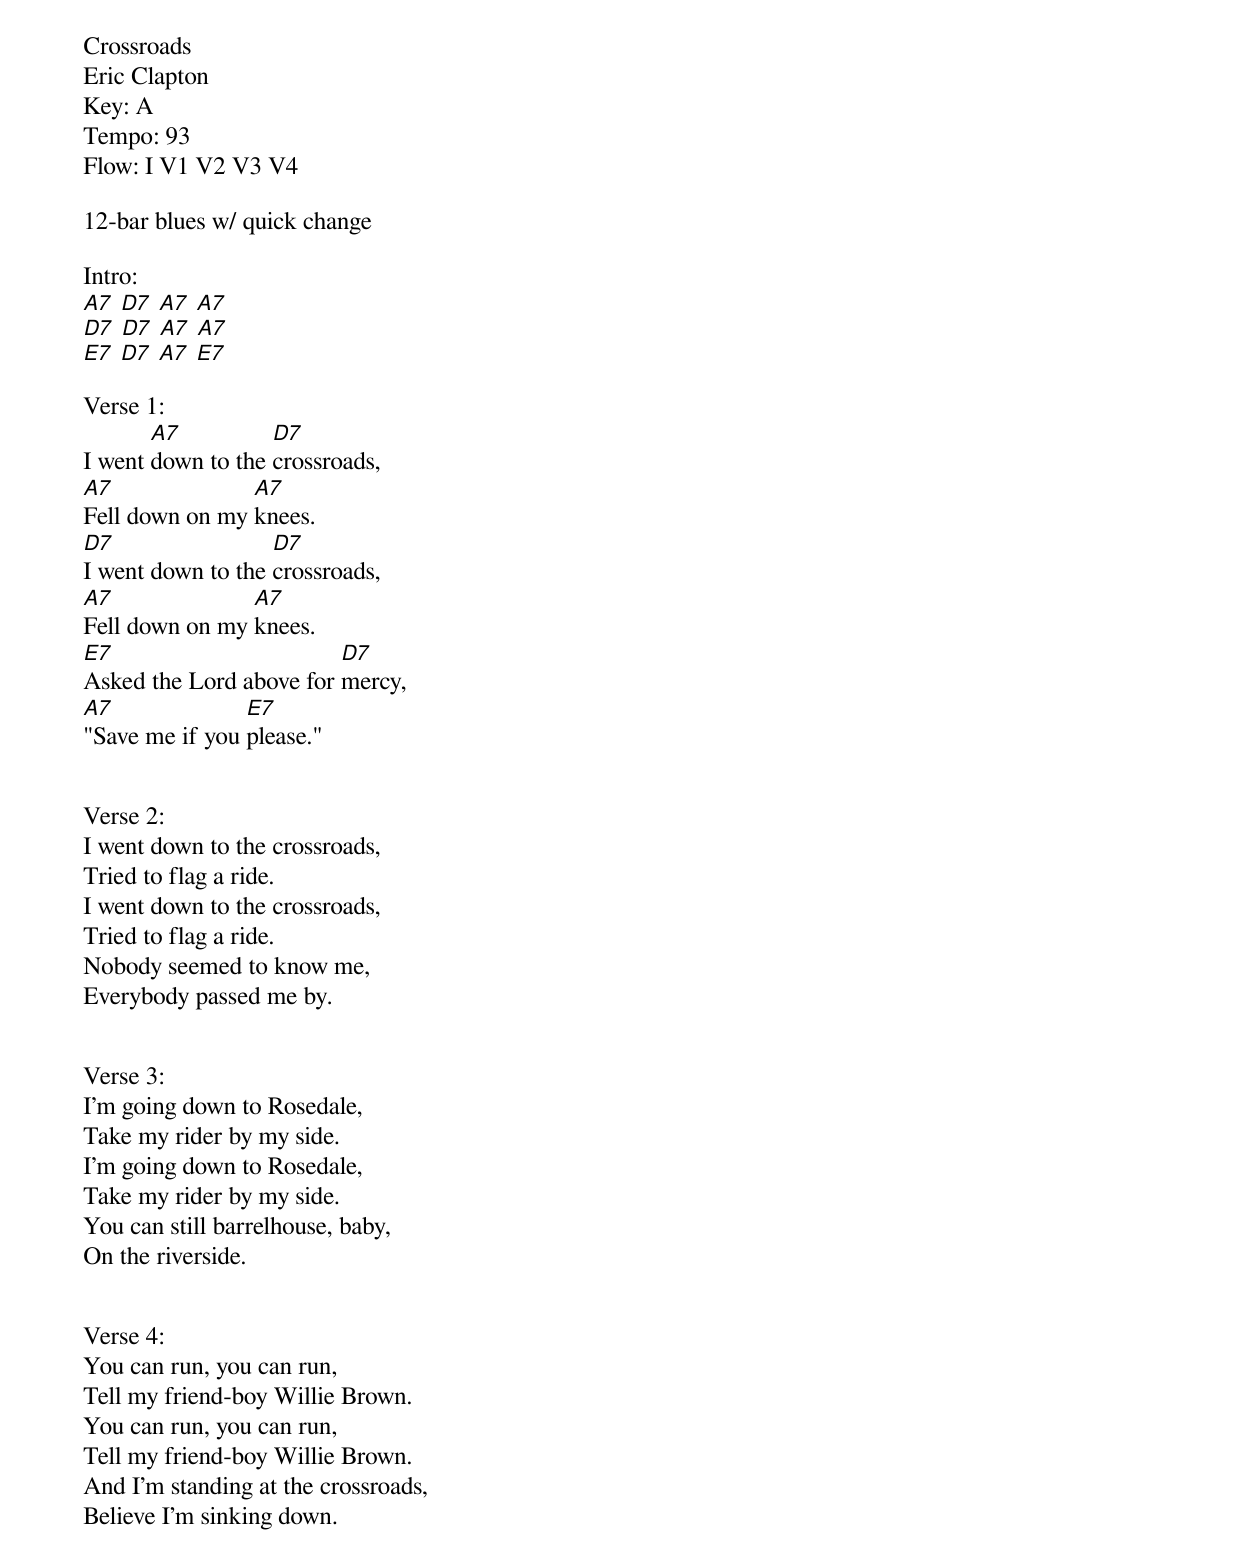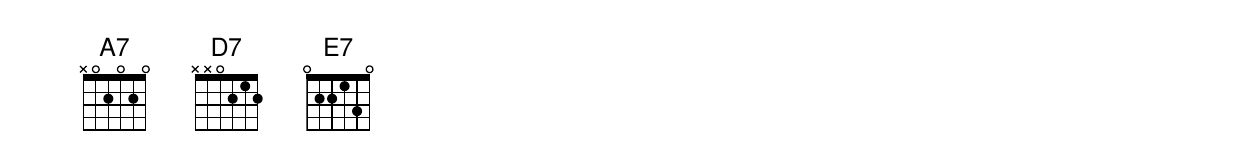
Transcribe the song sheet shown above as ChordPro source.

Crossroads
Eric Clapton
Key: A
Tempo: 93
Flow: I V1 V2 V3 V4

12-bar blues w/ quick change

Intro:
[A7] [D7] [A7] [A7]
[D7] [D7] [A7] [A7]
[E7] [D7] [A7] [E7]

Verse 1:
I went [A7]down to the [D7]crossroads,
[A7]Fell down on my [A7]knees.
[D7]I went down to the [D7]crossroads,
[A7]Fell down on my [A7]knees.
[E7]Asked the Lord above for [D7]mercy,
[A7]"Save me if you [E7]please."


Verse 2:
I went down to the crossroads,
Tried to flag a ride.
I went down to the crossroads,
Tried to flag a ride.
Nobody seemed to know me,
Everybody passed me by.


Verse 3:
I'm going down to Rosedale,
Take my rider by my side.
I'm going down to Rosedale,
Take my rider by my side.
You can still barrelhouse, baby,
On the riverside.


Verse 4:
You can run, you can run,
Tell my friend-boy Willie Brown.
You can run, you can run,
Tell my friend-boy Willie Brown.
And I'm standing at the crossroads,
Believe I'm sinking down.
